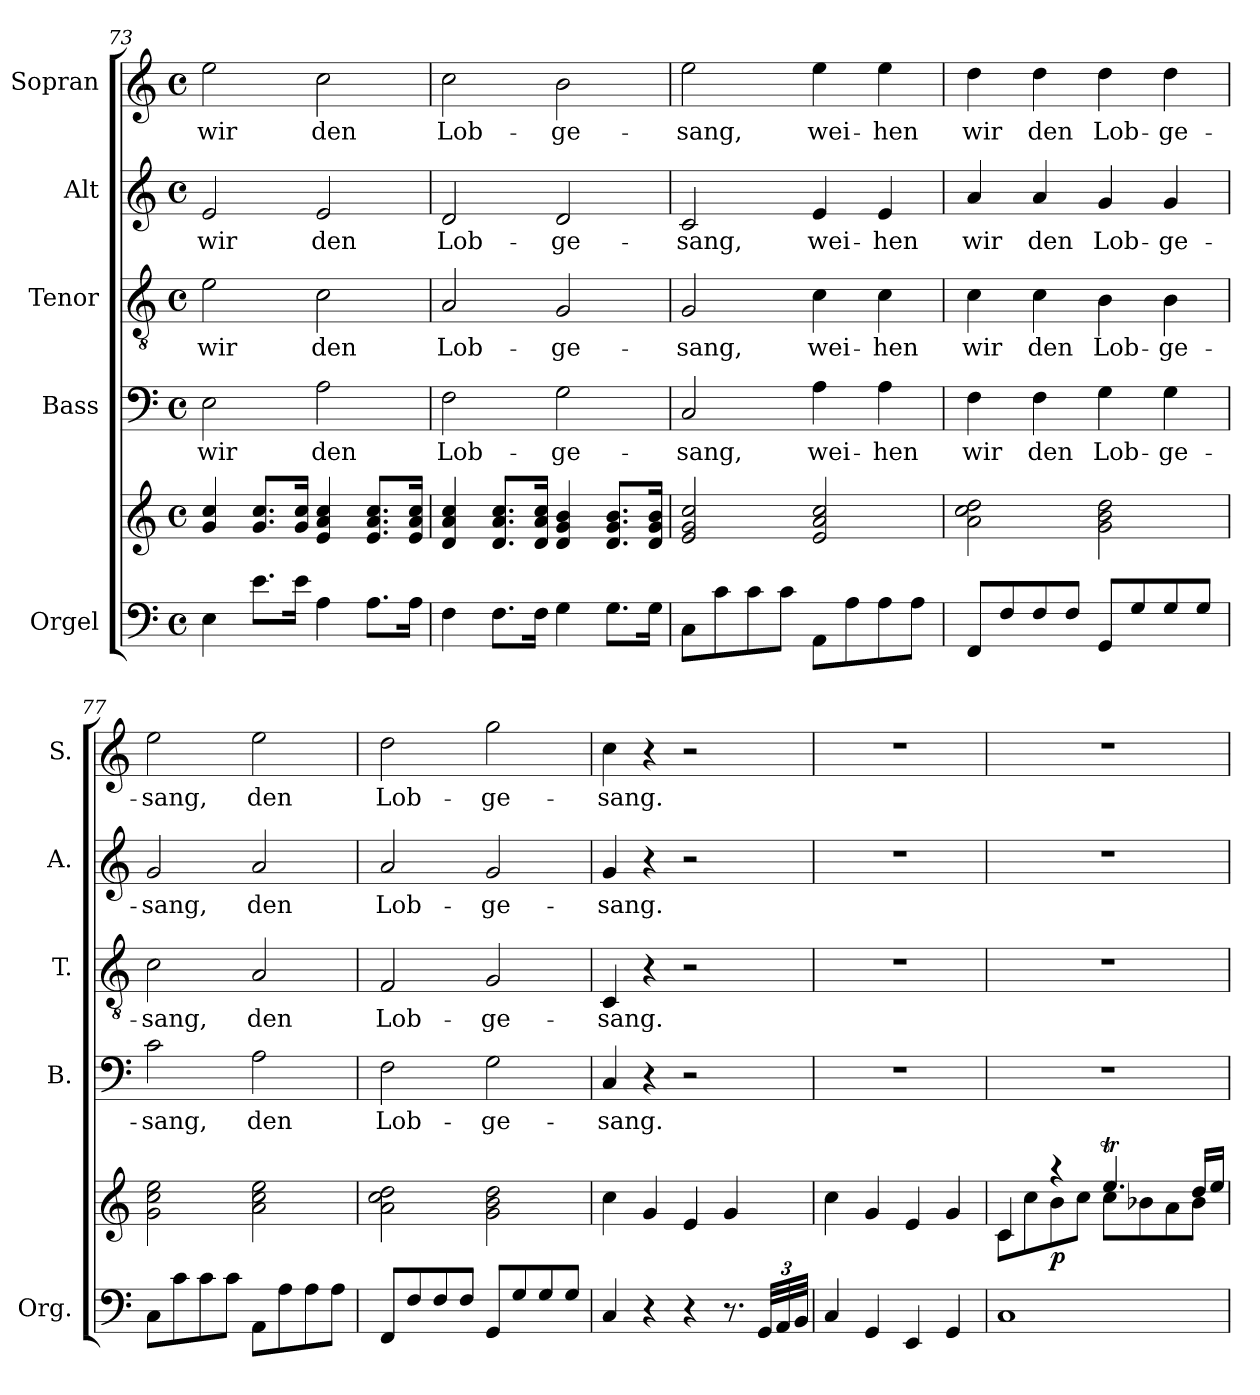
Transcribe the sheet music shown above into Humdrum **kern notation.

**kern	**kern	**dynam	**kern	**text	**kern	**text	**kern	**text	**kern	**text
*part5	*part5	*part5	*part4	*part4	*part3	*part3	*part2	*part2	*part1	*part1
*staff6	*staff5	*staff5/6	*staff4	*staff4	*staff3	*staff3	*staff2	*staff2	*staff1	*staff1
*I"Orgel	*	*	*I"Bass	*	*I"Tenor	*	*I"Alt	*	*I"Sopran	*
*I'Org.	*	*	*I'B.	*	*I'T.	*	*I'A.	*	*I'S.	*
*clefF4	*clefG2	*	*clefF4	*	*clefGv2	*	*clefG2	*	*clefG2	*
*k[]	*k[]	*	*k[]	*	*k[]	*	*k[]	*	*k[]	*
*C:	*C:	*	*C:	*	*C:	*	*C:	*	*C:	*
*M4/4	*M4/4	*	*M4/4	*	*M4/4	*	*M4/4	*	*M4/4	*
*met(c)	*met(c)	*	*met(c)	*	*met(c)	*	*met(c)	*	*met(c)	*
=73	=73	=73	=73	=73	=73	=73	=73	=73	=73	=73
!	!	!	!	!LO:LY:b	!	!LO:LY:b	!	!LO:LY:b	!	!LO:LY:b
4E\	4g/ 4cc/	.	2E\	wir	2e\	wir	2e/	wir	2ee\	wir
8.e\L	8.g/ 8.cc/L	.	.	.	.	.	.	.	.	.
16e\Jk	16g/ 16cc/Jk	.	.	.	.	.	.	.	.	.
!	!	!	!	!LO:LY:b	!	!LO:LY:b	!	!LO:LY:b	!	!LO:LY:b
4A\	4e/ 4a/ 4cc/	.	2A\	den	2c\	den	2e/	den	2cc\	den
8.A\L	8.e/ 8.a/ 8.cc/L	.	.	.	.	.	.	.	.	.
16A\Jk	16e/ 16a/ 16cc/Jk	.	.	.	.	.	.	.	.	.
=74	=74	=74	=74	=74	=74	=74	=74	=74	=74	=74
!	!	!	!	!LO:LY:b	!	!LO:LY:b	!	!LO:LY:b	!	!LO:LY:b
4F\	4d/ 4a/ 4cc/	.	2F\	Lob-	2A/	Lob-	2d/	Lob-	2cc\	Lob-
8.F\L	8.d/ 8.a/ 8.cc/L	.	.	.	.	.	.	.	.	.
16F\Jk	16d/ 16a/ 16cc/Jk	.	.	.	.	.	.	.	.	.
!	!	!	!	!LO:LY:b	!	!LO:LY:b	!	!LO:LY:b	!	!LO:LY:b
4G\	4d/ 4g/ 4b/	.	2G\	-ge-	2G/	-ge-	2d/	-ge-	2b\	-ge-
8.G\L	8.d/ 8.g/ 8.b/L	.	.	.	.	.	.	.	.	.
16G\Jk	16d/ 16g/ 16b/Jk	.	.	.	.	.	.	.	.	.
=75	=75	=75	=75	=75	=75	=75	=75	=75	=75	=75
!	!	!	!	!LO:LY:b	!	!LO:LY:b	!	!LO:LY:b	!	!LO:LY:b
8C\L	2e/ 2g/ 2cc/	.	2C/	-sang,	2G/	-sang,	2c/	-sang,	2ee\	-sang,
8c\	.	.	.	.	.	.	.	.	.	.
8c\	.	.	.	.	.	.	.	.	.	.
8c\J	.	.	.	.	.	.	.	.	.	.
!	!	!	!	!LO:LY:b	!	!LO:LY:b	!	!LO:LY:b	!	!LO:LY:b
8AA\L	2e/ 2a/ 2cc/	.	4A\	wei-	4c\	wei-	4e/	wei-	4ee\	wei-
8A\	.	.	.	.	.	.	.	.	.	.
!	!	!	!	!LO:LY:b	!	!LO:LY:b	!	!LO:LY:b	!	!LO:LY:b
8A\	.	.	4A\	-hen	4c\	-hen	4e/	-hen	4ee\	-hen
8A\J	.	.	.	.	.	.	.	.	.	.
=76	=76	=76	=76	=76	=76	=76	=76	=76	=76	=76
!	!	!	!	!LO:LY:b	!	!LO:LY:b	!	!LO:LY:b	!	!LO:LY:b
8FF/L	2a\ 2cc\ 2dd\	.	4F\	wir	4c\	wir	4a/	wir	4dd\	wir
8F/	.	.	.	.	.	.	.	.	.	.
!	!	!	!	!LO:LY:b	!	!LO:LY:b	!	!LO:LY:b	!	!LO:LY:b
8F/	.	.	4F\	den	4c\	den	4a/	den	4dd\	den
8F/J	.	.	.	.	.	.	.	.	.	.
!	!	!	!	!LO:LY:b	!	!LO:LY:b	!	!LO:LY:b	!	!LO:LY:b
8GG/L	2g\ 2b\ 2dd\	.	4G\	Lob-	4B\	Lob-	4g/	Lob-	4dd\	Lob-
8G/	.	.	.	.	.	.	.	.	.	.
!	!	!	!	!LO:LY:b	!	!LO:LY:b	!	!LO:LY:b	!	!LO:LY:b
8G/	.	.	4G\	-ge-	4B\	-ge-	4g/	-ge-	4dd\	-ge-
8G/J	.	.	.	.	.	.	.	.	.	.
!!LO:PB:g=z
=77	=77	=77	=77	=77	=77	=77	=77	=77	=77	=77
!	!	!	!	!LO:LY:b	!	!LO:LY:b	!	!LO:LY:b	!	!LO:LY:b
8C\L	2g\ 2cc\ 2ee\	.	2c\	-sang,	2c\	-sang,	2g/	-sang,	2ee\	-sang,
8c\	.	.	.	.	.	.	.	.	.	.
8c\	.	.	.	.	.	.	.	.	.	.
8c\J	.	.	.	.	.	.	.	.	.	.
!	!	!	!	!LO:LY:b	!	!LO:LY:b	!	!LO:LY:b	!	!LO:LY:b
8AA\L	2a\ 2cc\ 2ee\	.	2A\	den	2A/	den	2a/	den	2ee\	den
8A\	.	.	.	.	.	.	.	.	.	.
8A\	.	.	.	.	.	.	.	.	.	.
8A\J	.	.	.	.	.	.	.	.	.	.
=78	=78	=78	=78	=78	=78	=78	=78	=78	=78	=78
!	!	!	!	!LO:LY:b	!	!LO:LY:b	!	!LO:LY:b	!	!LO:LY:b
8FF/L	2a\ 2cc\ 2dd\	.	2F\	Lob-	2F/	Lob-	2a/	Lob-	2dd\	Lob-
8F/	.	.	.	.	.	.	.	.	.	.
8F/	.	.	.	.	.	.	.	.	.	.
8F/J	.	.	.	.	.	.	.	.	.	.
!	!	!	!	!LO:LY:b	!	!LO:LY:b	!	!LO:LY:b	!	!LO:LY:b
8GG/L	2g\ 2b\ 2dd\	.	2G\	-ge-	2G/	-ge-	2g/	-ge-	2gg\	-ge-
8G/	.	.	.	.	.	.	.	.	.	.
8G/	.	.	.	.	.	.	.	.	.	.
8G/J	.	.	.	.	.	.	.	.	.	.
=79	=79	=79	=79	=79	=79	=79	=79	=79	=79	=79
!	!	!	!	!LO:LY:b	!	!LO:LY:b	!	!LO:LY:b	!	!LO:LY:b
4C/	4cc\	.	4C/	-sang.	4C/	-sang.	4g/	-sang.	4cc\	-sang.
4r	4g/	.	4r	.	4r	.	4r	.	4r	.
4r	4e/	.	2r	.	2r	.	2r	.	2r	.
8.r	4g/	.	.	.	.	.	.	.	.	.
48GG/LLL	.	.	.	.	.	.	.	.	.	.
48AA/	.	.	.	.	.	.	.	.	.	.
48BB/JJJ	.	.	.	.	.	.	.	.	.	.
=80	=80	=80	=80	=80	=80	=80	=80	=80	=80	=80
4C/	4cc\	.	1r	.	1r	.	1r	.	1r	.
4GG/	4g/	.	.	.	.	.	.	.	.	.
4EE/	4e/	.	.	.	.	.	.	.	.	.
4GG/	4g/	.	.	.	.	.	.	.	.	.
=81	=81	=81	=81	=81	=81	=81	=81	=81	=81	=81
*	*^	*	*	*	*	*	*	*	*	*
1C	4c/	8c\L	.	1r	.	1r	.	1r	.	1r	.
.	.	8cc\	.	.	.	.	.	.	.	.	.
!	!	!	!LO:DY:b	!	!	!	!	!	!	!	!
.	4rgg	8b\	p	.	.	.	.	.	.	.	.
.	.	8cc\J	.	.	.	.	.	.	.	.	.
.	4.eet/	8cc\L	.	.	.	.	.	.	.	.	.
.	.	8b-X\	.	.	.	.	.	.	.	.	.
.	.	8a\	.	.	.	.	.	.	.	.	.
.	16dd/LL	8b-\J	.	.	.	.	.	.	.	.	.
.	16ee/JJ	.	.	.	.	.	.	.	.	.	.
*	*v	*v	*	*	*	*	*	*	*	*	*
=	=	=	=	=	=	=	=	=	=	=
*-	*-	*-	*-	*-	*-	*-	*-	*-	*-	*-
